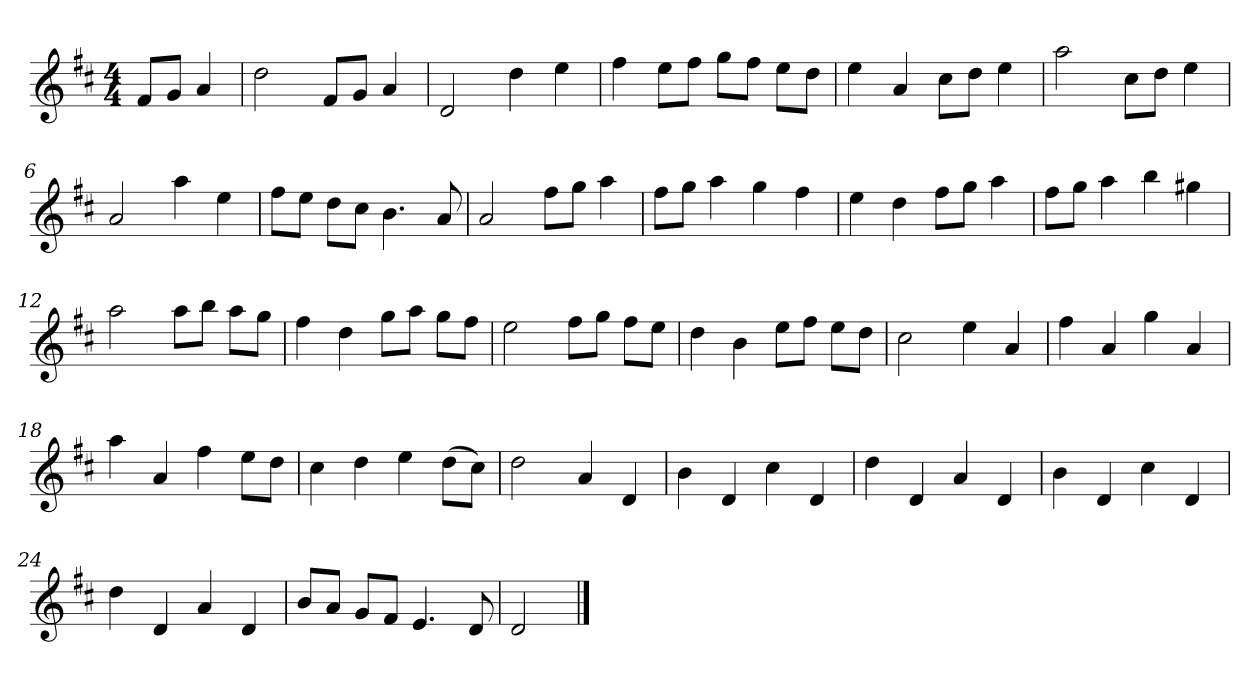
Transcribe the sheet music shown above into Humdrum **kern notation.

**kern
*part1
*staff1
*k[f#c#]
*M4/4
*MM120
=
8f#L
8gJ
4a
=1
2dd
8f#L
8gJ
4a
=2
2d
4dd
4ee
=3
4ff#
8eeL
8ff#J
8ggL
8ff#J
8eeL
8ddJ
=4
4ee
4a
8cc#L
8ddJ
4ee
=5
2aa
8cc#L
8ddJ
4ee
=6
2a
4aa
4ee
=7
8ff#L
8eeJ
8ddL
8cc#J
4.b
8a
=8
2a
8ff#L
8ggJ
4aa
=9
8ff#L
8ggJ
4aa
4gg
4ff#
=10
4ee
4dd
8ff#L
8ggJ
4aa
=11
8ff#L
8ggJ
4aa
4bb
4gg#X
=12
2aa
8aaL
8bbJ
8aaL
8ggJ
=13
4ff#
4dd
8ggL
8aaJ
8ggL
8ff#J
=14
2ee
8ff#L
8ggJ
8ff#L
8eeJ
=15
4dd
4b
8eeL
8ff#J
8eeL
8ddJ
=16
2cc#
4ee
4a
=17
4ff#
4a
4gg
4a
=18
4aa
4a
4ff#
8eeL
8ddJ
=19
4cc#
4dd
4ee
(8ddL
8cc#J)
=20
2dd
4a
4d
=21
4b
4d
4cc#
4d
=22
4dd
4d
4a
4d
=23
4b
4d
4cc#
4d
=24
4dd
4d
4a
4d
=25
8bL
8aJ
8gL
8f#J
4.e
8d
=26
2d
==
*-
